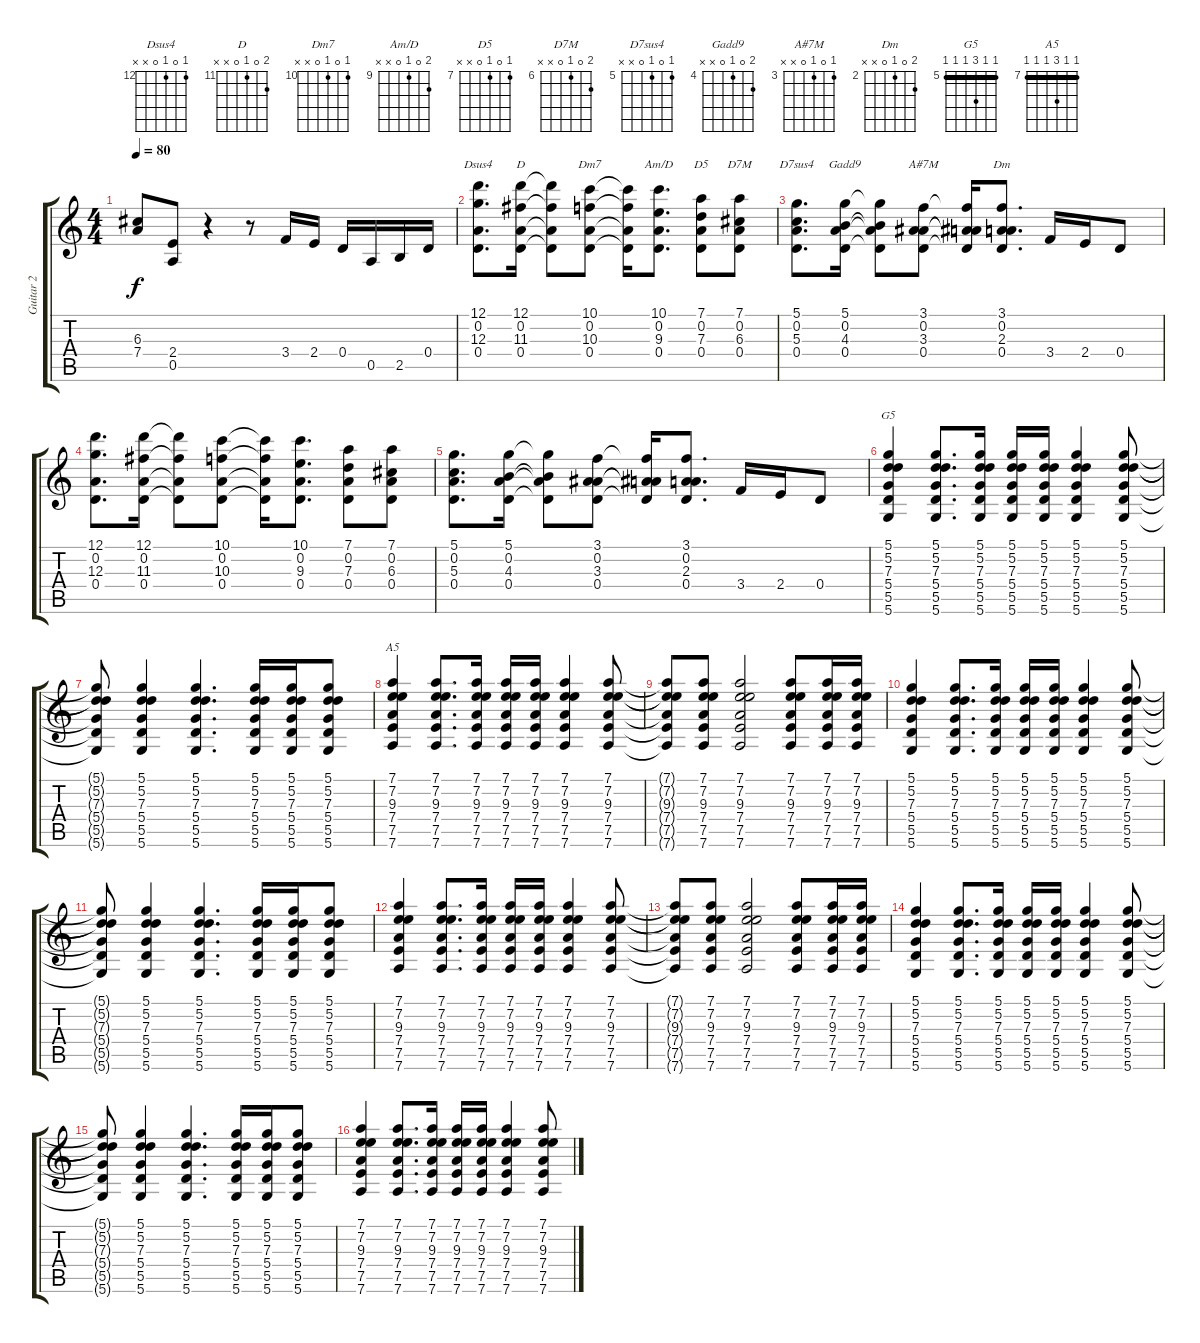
\track ("Guitar 2" "Guitar 2") {instrument acousticguitarsteel}
\staff {score tabs}
\tuning (D4 A3 G3 D3 A2 D2) {hide}
\chord ("Dsus4" 12 0 12 0 x x) {firstfret 12}
\chord ("D" 12 0 11 0 x x) {firstfret 11}
\chord ("Dm7" 10 0 10 0 x x) {firstfret 10}
\chord ("Am/D" 10 0 9 0 x x) {firstfret 9}
\chord ("D5" 7 0 7 0 x x) {firstfret 7}
\chord ("D7M" 7 0 6 0 x x) {firstfret 6}
\chord ("D7sus4" 5 0 5 0 x x) {firstfret 5}
\chord ("Gadd9" 5 0 4 0 x x) {firstfret 4}
\chord ("A#7M" 3 0 3 0 x x) {firstfret 3}
\chord ("Dm" 3 0 2 0 x x) {firstfret 2}
\chord ("G5" 5 5 7 5 5 5) {firstfret 5 barre 5}
\chord ("A5" 7 7 9 7 7 7) {firstfret 7 barre 7}
\ts (4 4)
\tempo 80
\clef g2
\ks c
(6.3{t} 7.4{t}).8{dy f} (2.4 0.5).8 r.4 r.8 3.4.16 2.4.16 0.4.16 0.5.16 2.5.16 0.4.16 |
(12.1 0.2 12.3 0.4).8{d ch "Dsus4"} (12.1 0.2 11.3 0.4).16{ch "D"} (12.1{t} 0.2{t} 11.3{t} 0.4{t}).8 (10.1 0.2 10.3 0.4).8{ch "Dm7"} (10.1{t} 0.2{t} 10.3{t} 0.4{t}).16 (10.1 0.2 9.3 0.4).8{d ch "Am/D"} (7.1 0.2 7.3 0.4).8{ch "D5"} (7.1 0.2 6.3 0.4).8{ch "D7M"} |
(5.1 0.2 5.3 0.4).8{d ch "D7sus4"} (5.1 0.2 4.3 0.4).16{ch "Gadd9"} (5.1{t} 0.2{t} 4.3{t} 0.4{t}).8 (3.1 0.2 3.3 0.4).8{ch "A#7M"} (3.1{t} 0.2{t} 3.3{t} 0.4{t}).16 (3.1 0.2 2.3 0.4).8{d ch "Dm"} 3.4.16 2.4.16 0.4.8 |
(12.1 0.2 12.3 0.4).8{d} (12.1 0.2 11.3 0.4).16 (12.1{t} 0.2{t} 11.3{t} 0.4{t}).8 (10.1 0.2 10.3 0.4).8 (10.1{t} 0.2{t} 10.3{t} 0.4{t}).16 (10.1 0.2 9.3 0.4).8{d} (7.1 0.2 7.3 0.4).8 (7.1 0.2 6.3 0.4).8 |
(5.1 0.2 5.3 0.4).8{d} (5.1 0.2 4.3 0.4).16 (5.1{t} 0.2{t} 4.3{t} 0.4{t}).8 (3.1 0.2 3.3 0.4).8 (3.1{t} 0.2{t} 3.3{t} 0.4{t}).16 (3.1 0.2 2.3 0.4).8{d} 3.4.16 2.4.16 0.4.8 |
(5.1 5.2 7.3 5.4 5.5 5.6).4{ch "G5"} (5.1 5.2 7.3 5.4 5.5 5.6).8{d} (5.1 5.2 7.3 5.4 5.5 5.6).16 (5.1 5.2 7.3 5.4 5.5 5.6).16 (5.1 5.2 7.3 5.4 5.5 5.6).16 (5.1 5.2 7.3 5.4 5.5 5.6).4 (5.1 5.2 7.3 5.4 5.5 5.6).8 |
(5.1{t} 5.2{t} 7.3{t} 5.4{t} 5.5{t} 5.6{t}).8 (5.1 5.2 7.3 5.4 5.5 5.6).4 (5.1 5.2 7.3 5.4 5.5 5.6).4{d} (5.1 5.2 7.3 5.4 5.5 5.6).16 (5.1 5.2 7.3 5.4 5.5 5.6).16 (5.1 5.2 7.3 5.4 5.5 5.6).8 |
(7.1 7.2 9.3 7.4 7.5 7.6).4{ch "A5"} (7.1 7.2 9.3 7.4 7.5 7.6).8{d} (7.1 7.2 9.3 7.4 7.5 7.6).16 (7.1 7.2 9.3 7.4 7.5 7.6).16 (7.1 7.2 9.3 7.4 7.5 7.6).16 (7.1 7.2 9.3 7.4 7.5 7.6).4 (7.1 7.2 9.3 7.4 7.5 7.6).8 |
(7.1{t} 7.2{t} 9.3{t} 7.4{t} 7.5{t} 7.6{t}).8 (7.1 7.2 9.3 7.4 7.5 7.6).8 (7.1 7.2 9.3 7.4 7.5 7.6).2 (7.1 7.2 9.3 7.4 7.5 7.6).8 (7.1 7.2 9.3 7.4 7.5 7.6).16 (7.1 7.2 9.3 7.4 7.5 7.6).16 |
(5.1 5.2 7.3 5.4 5.5 5.6).4 (5.1 5.2 7.3 5.4 5.5 5.6).8{d} (5.1 5.2 7.3 5.4 5.5 5.6).16 (5.1 5.2 7.3 5.4 5.5 5.6).16 (5.1 5.2 7.3 5.4 5.5 5.6).16 (5.1 5.2 7.3 5.4 5.5 5.6).4 (5.1 5.2 7.3 5.4 5.5 5.6).8 |
(5.1{t} 5.2{t} 7.3{t} 5.4{t} 5.5{t} 5.6{t}).8 (5.1 5.2 7.3 5.4 5.5 5.6).4 (5.1 5.2 7.3 5.4 5.5 5.6).4{d} (5.1 5.2 7.3 5.4 5.5 5.6).16 (5.1 5.2 7.3 5.4 5.5 5.6).16 (5.1 5.2 7.3 5.4 5.5 5.6).8 |
(7.1 7.2 9.3 7.4 7.5 7.6).4 (7.1 7.2 9.3 7.4 7.5 7.6).8{d} (7.1 7.2 9.3 7.4 7.5 7.6).16 (7.1 7.2 9.3 7.4 7.5 7.6).16 (7.1 7.2 9.3 7.4 7.5 7.6).16 (7.1 7.2 9.3 7.4 7.5 7.6).4 (7.1 7.2 9.3 7.4 7.5 7.6).8 |
(7.1{t} 7.2{t} 9.3{t} 7.4{t} 7.5{t} 7.6{t}).8 (7.1 7.2 9.3 7.4 7.5 7.6).8 (7.1 7.2 9.3 7.4 7.5 7.6).2 (7.1 7.2 9.3 7.4 7.5 7.6).8 (7.1 7.2 9.3 7.4 7.5 7.6).16 (7.1 7.2 9.3 7.4 7.5 7.6).16 |
(5.1 5.2 7.3 5.4 5.5 5.6).4 (5.1 5.2 7.3 5.4 5.5 5.6).8{d} (5.1 5.2 7.3 5.4 5.5 5.6).16 (5.1 5.2 7.3 5.4 5.5 5.6).16 (5.1 5.2 7.3 5.4 5.5 5.6).16 (5.1 5.2 7.3 5.4 5.5 5.6).4 (5.1 5.2 7.3 5.4 5.5 5.6).8 |
(5.1{t} 5.2{t} 7.3{t} 5.4{t} 5.5{t} 5.6{t}).8 (5.1 5.2 7.3 5.4 5.5 5.6).4 (5.1 5.2 7.3 5.4 5.5 5.6).4{d} (5.1 5.2 7.3 5.4 5.5 5.6).16 (5.1 5.2 7.3 5.4 5.5 5.6).16 (5.1 5.2 7.3 5.4 5.5 5.6).8 |
(7.1 7.2 9.3 7.4 7.5 7.6).4 (7.1 7.2 9.3 7.4 7.5 7.6).8{d} (7.1 7.2 9.3 7.4 7.5 7.6).16 (7.1 7.2 9.3 7.4 7.5 7.6).16 (7.1 7.2 9.3 7.4 7.5 7.6).16 (7.1 7.2 9.3 7.4 7.5 7.6).4 (7.1 7.2 9.3 7.4 7.5 7.6).8
